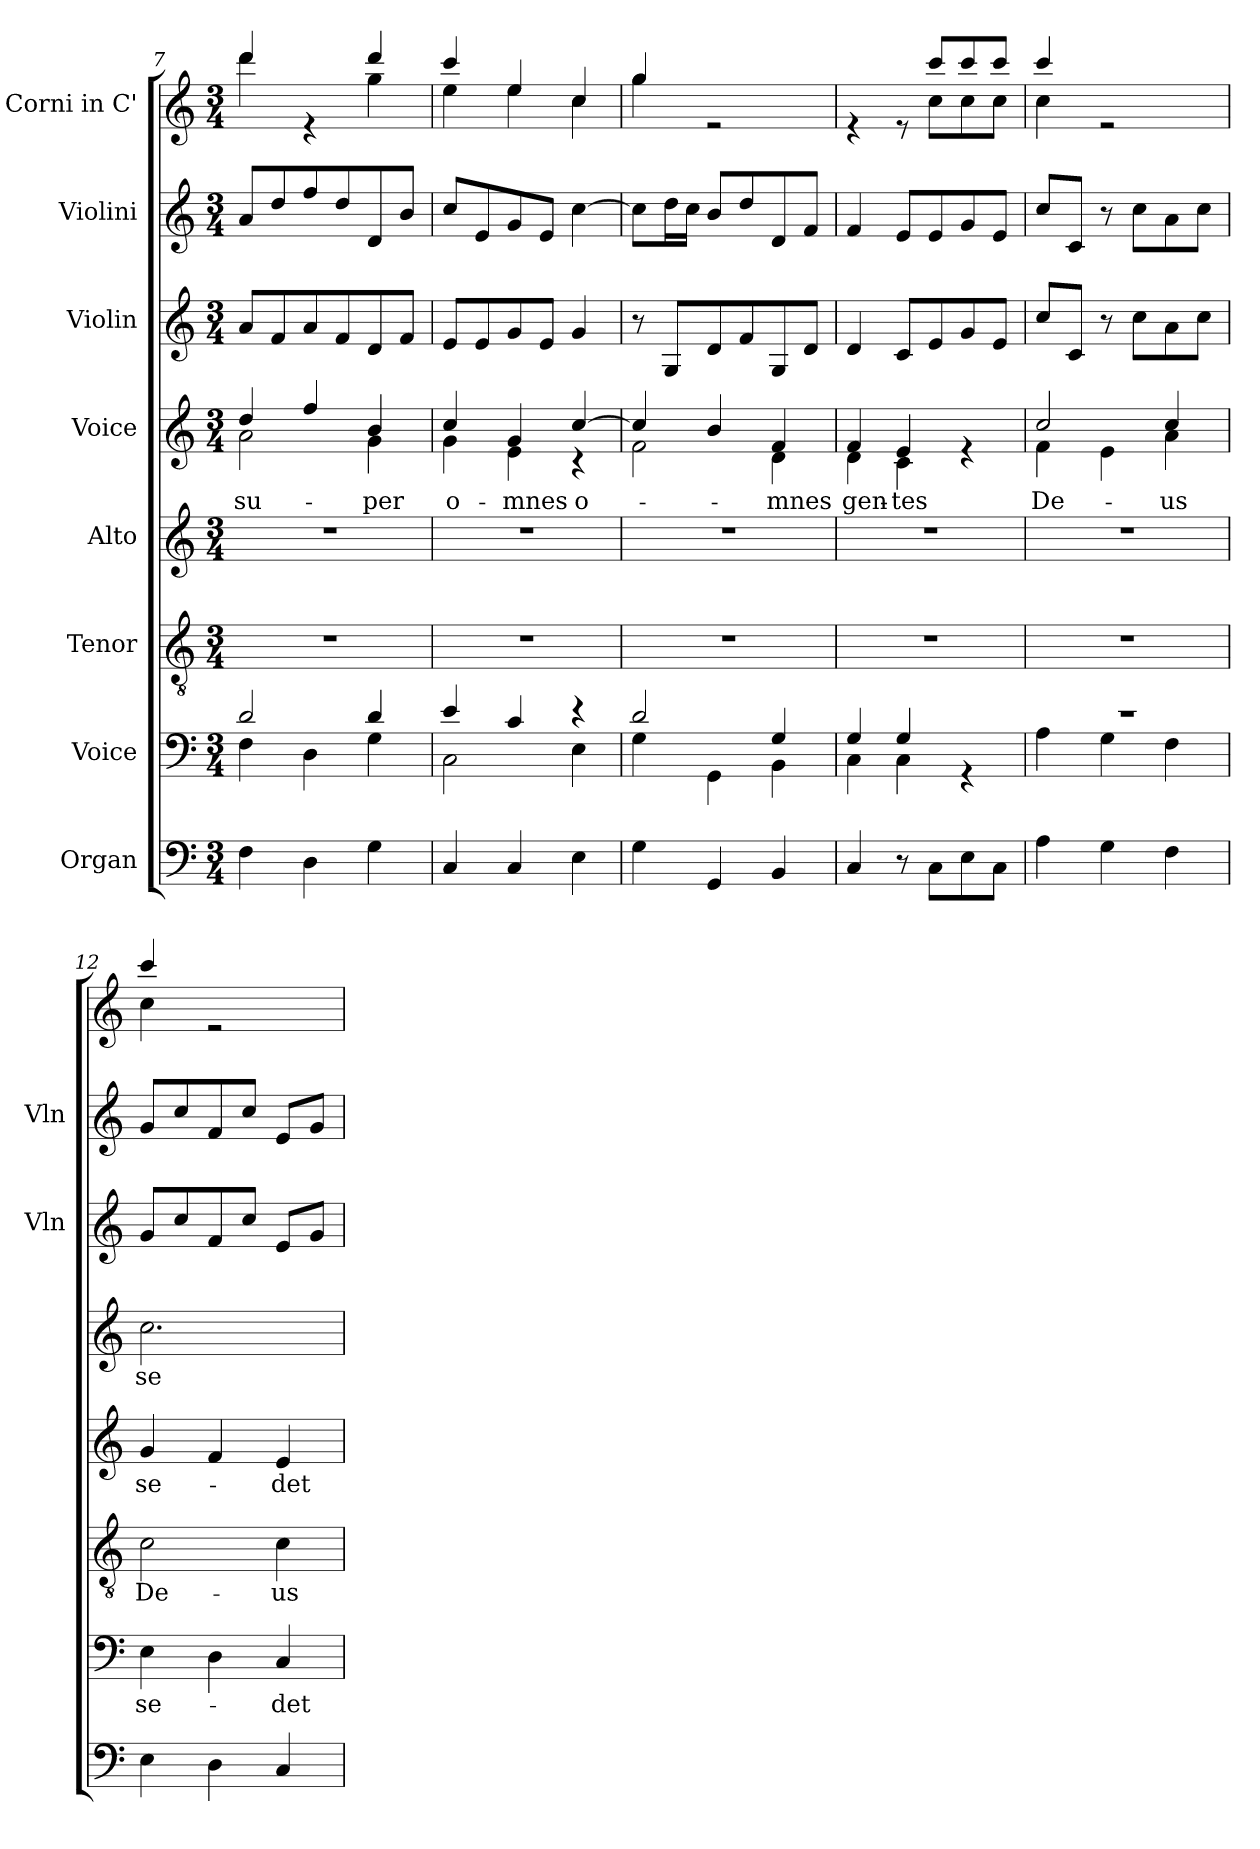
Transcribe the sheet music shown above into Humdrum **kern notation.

**kern	**kern	**text	**kern	**text	**kern	**text	**kern	**text	**kern	**kern	**kern
*part8	*part7	*part7	*part6	*part6	*part5	*part5	*part4	*part4	*part3	*part2	*part1
*staff8	*staff7	*staff7	*staff6	*staff6	*staff5	*staff5	*staff4	*staff4	*staff3	*staff2	*staff1
*I"Organ	*I"Voice	*	*I"Tenor	*	*I"Alto	*	*I"Voice	*	*I"Violin	*I"Violini	*I"Corni in C'
*	*	*	*	*	*	*	*	*	*I'Vln	*I'Vln	*
!!LO:LB:g=z
*clefF4	*clefF4	*	*clefGv2	*	*clefG2	*	*clefG2	*	*clefG2	*clefG2	*clefG2
*	*	*	*	*	*	*	*	*	*	*	*ITrd7c12
*k[]	*k[]	*	*k[]	*	*k[]	*	*k[]	*	*k[]	*k[]	*k[]
*M3/4	*M3/4	*	*M3/4	*	*M3/4	*	*M3/4	*	*M3/4	*M3/4	*M3/4
=7	=7	=7	=7	=7	=7	=7	=7	=7	=7	=7	=7
*	*^	*	*	*	*	*	*	*	*	*	*
!	!	!	!	!	!	!	!	!	!LO:LY:b	!	!	!
*	*	*	*	*	*	*	*	*^	*	*	*	*^
4F\	2d/	4F\	.	2.r	.	2.r	.	4dd/	2a\	su-	8a/L	8a/L	4dd/	4dd\
.	.	.	.	.	.	.	.	.	.	.	8f/	8dd/	.	.
4D\	.	4D\	.	.	.	.	.	4ff/	.	.	8a/	8ff/	4re	4ryy
.	.	.	.	.	.	.	.	.	.	.	8f/	8dd/	.	.
!	!	!	!	!	!	!	!	!	!	!LO:LY:b	!	!	!	!
4G\	4d/	4G\	.	.	.	.	.	4b/	4g\	-per	8d/	8d/	4dd/	4g\
.	.	.	.	.	.	.	.	.	.	.	8f/J	8b/J	.	.
=8	=8	=8	=8	=8	=8	=8	=8	=8	=8	=8	=8	=8	=8	=8
!	!	!	!	!	!	!	!	!	!	!LO:LY:b	!	!	!	!
4C/	4e/	2C\	.	2.r	.	2.r	.	4cc/	4g\	o-	8e/L	8cc/L	4cc/	4e\
.	.	.	.	.	.	.	.	.	.	.	8e/	8e/	.	.
!	!	!	!	!	!	!	!	!	!	!LO:LY:b	!	!	!	!
4C/	4c/	.	.	.	.	.	.	4g/	4e\	-mnes	8g/	8g/	4e/	4e\
.	.	.	.	.	.	.	.	.	.	.	8e/J	8e/J	.	.
!	!	!	!	!	!	!	!	!	!	!LO:LY:b	!	!	!	!
4E\	4r	4E\	.	.	.	.	.	[4cc/	4r	o-	4g/	[4cc\	4c/	4c\
=9	=9	=9	=9	=9	=9	=9	=9	=9	=9	=9	=9	=9	=9	=9
4G\	2d/	4G\	.	2.r	.	2.r	.	4cc/]	2f\	.	8r	8cc\L]	4g/	4g\
.	.	.	.	.	.	.	.	.	.	.	8G/L	16dd\L	.	.
.	.	.	.	.	.	.	.	.	.	.	.	16cc\JJ	.	.
4GG/	.	4GG\	.	.	.	.	.	4b/	.	.	8d/	8b/L	2re	2ryy
.	.	.	.	.	.	.	.	.	.	.	8f/	8dd/	.	.
!	!	!	!	!	!	!	!	!	!	!LO:LY:b	!	!	!	!
4BB/	4G/	4BB\	.	.	.	.	.	4f/	4d\	-mnes	8G/	8d/	.	.
.	.	.	.	.	.	.	.	.	.	.	8d/J	8f/J	.	.
=10	=10	=10	=10	=10	=10	=10	=10	=10	=10	=10	=10	=10	=10	=10
!	!	!	!	!	!	!	!	!	!	!LO:LY:b	!	!	!	!
4C/	4G/	4C\	.	2.r	.	2.r	.	4f/	4d\	gen-	4d/	4f/	4re	4.ryy
!	!	!	!	!	!	!	!	!	!	!LO:LY:b	!	!	!	!
8r	4G/	4C\	.	.	.	.	.	4e/	4c\	-tes	8c/L	8e/L	8re	.
8C\L	.	.	.	.	.	.	.	.	.	.	8e/	8e/	8cc/L	8c\L
8E\	4rGG	4ryy	.	.	.	.	.	4re	4ryy	.	8g/	8g/	8cc/	8c\
8C\J	.	.	.	.	.	.	.	.	.	.	8e/J	8e/J	8cc/J	8c\J
=11	=11	=11	=11	=11	=11	=11	=11	=11	=11	=11	=11	=11	=11	=11
!	!	!	!	!	!	!	!	!	!	!LO:LY:b	!	!	!	!
4A\	2.r	4A\	.	2.r	.	2.r	.	2cc/	4f\	De-	8cc/L	8cc/L	4cc/	4c\
.	.	.	.	.	.	.	.	.	.	.	8c/J	8c/J	.	.
4G\	.	4G\	.	.	.	.	.	.	4e\	.	8r	8r	2re	2ryy
.	.	.	.	.	.	.	.	.	.	.	8cc\L	8cc\L	.	.
!	!	!	!	!	!	!	!	!	!	!LO:LY:b	!	!	!	!
4F\	.	4F\	.	.	.	.	.	4cc/	4a\	-us	8a\	8a\	.	.
.	.	.	.	.	.	.	.	.	.	.	8cc\J	8cc\J	.	.
*	*v	*v	*	*	*	*	*	*v	*v	*	*	*	*	*
=12	=12	=12	=12	=12	=12	=12	=12	=12	=12	=12	=12	=12
!	!	!LO:LY:b	!	!LO:LY:b	!	!LO:LY:b	!	!LO:LY:b	!	!	!	!
4E\	4E\	se-	2c\	De-	4g/	se-	2.cc\	se-	8g/L	8g/L	4cc/	4c\
.	.	.	.	.	.	.	.	.	8cc/	8cc/	.	.
4D\	4D\	.	.	.	4f/	.	.	.	8f/	8f/	2re	2ryy
.	.	.	.	.	.	.	.	.	8cc/J	8cc/J	.	.
!	!	!LO:LY:b	!	!LO:LY:b	!	!LO:LY:b	!	!	!	!	!	!
4C/	4C/	-det	4c\	-us	4e/	-det	.	.	8e/L	8e/L	.	.
.	.	.	.	.	.	.	.	.	8g/J	8g/J	.	.
*	*	*	*	*	*	*	*	*	*	*	*v	*v
=	=	=	=	=	=	=	=	=	=	=	=
*-	*-	*-	*-	*-	*-	*-	*-	*-	*-	*-	*-
